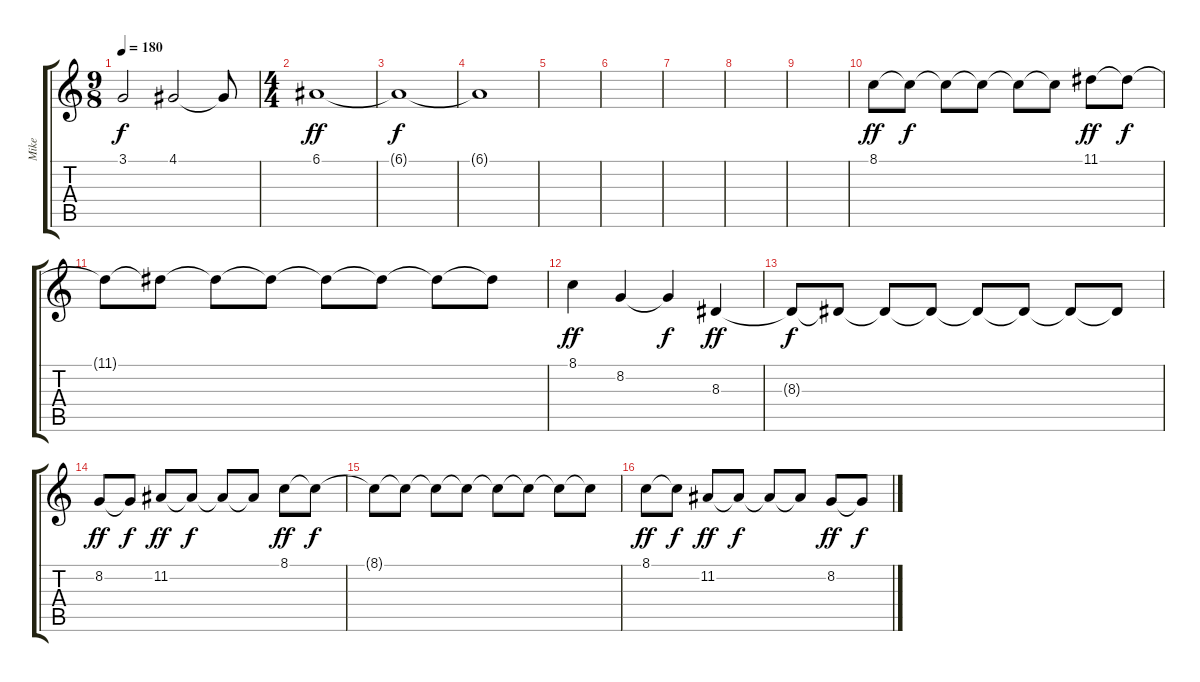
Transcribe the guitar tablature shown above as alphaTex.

\track ("Mike" "Mike") {instrument lead1square}
\staff {score tabs}
\tuning (E4 B3 G3 D3 A2 E2) {hide}
\ts (9 8)
\tempo 180
\clef g2
\ks c
3.1.2{dy f} 4.1.2 4.1{t}.8 |
\ts (4 4)
6.1.1{dy ff} |
6.1{t}.1{dy f} |
6.1{t}.1 |
|
|
|
|
|
8.1.8{dy ff instrument acousticgrandpiano} 8.1{t}.8{dy f} 8.1{t}.8 8.1{t}.8 8.1{t}.8 8.1{t}.8 11.1.8{dy ff} 11.1{t}.8{dy f} |
11.1{t}.8 11.1{t}.8 11.1{t}.8 11.1{t}.8 11.1{t}.8 11.1{t}.8 11.1{t}.8 11.1{t}.8 |
8.1.4{dy ff} 8.2.4 8.2{t}.4{dy f} 8.3.4{dy ff} |
8.3{t}.8{dy f} 8.3{t}.8 8.3{t}.8 8.3{t}.8 8.3{t}.8 8.3{t}.8 8.3{t}.8 8.3{t}.8 |
8.2.8{dy ff} 8.2{t}.8{dy f} 11.2.8{dy ff} 11.2{t}.8{dy f} 11.2{t}.8 11.2{t}.8 8.1.8{dy ff} 8.1{t}.8{dy f} |
8.1{t}.8 8.1{t}.8 8.1{t}.8 8.1{t}.8 8.1{t}.8 8.1{t}.8 8.1{t}.8 8.1{t}.8 |
8.1.8{dy ff} 8.1{t}.8{dy f} 11.2.8{dy ff} 11.2{t}.8{dy f} 11.2{t}.8 11.2{t}.8 8.2.8{dy ff} 8.2{t}.8{dy f}
